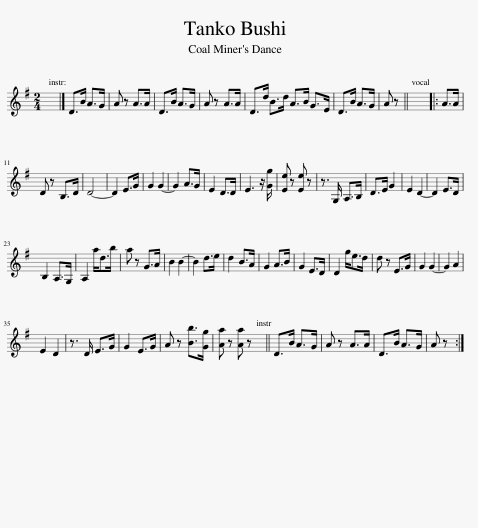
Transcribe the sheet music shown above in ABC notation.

X:1
L:1/8
M:2/4
I:linebreak $
K:G
V:1 treble
V:1
 x4 |] D>B A>G | A z A>A | D>B A>G | A z A>A | %5
 D>d B>d A>B G>E | D>B A>G | A z || x4 |: A>A |$ %10
 D z B,>D | D4- | D2 E>G | G2 G2- | G2 A>G | %15
 E2 D>D | E3 z/ [Gg]/ | [Ee] z [Ee] z | z3/2 G,/ A,>B, | D>E G2 | %20
 E2 D2- | D2 E>D |$ B,2 A,>G, | A,2 a<db/ | a z G>A | %25
 B2 B2- | B2 d>e | d2 B>A | G2 A>B | G2 E>D | %30
 D2 g<ed/ | d z E>G | G2 G2- | G2 A2 |$ E2 D2 | %35
 z3/2 D/ E>G | G2 E>G | A z [Bb]>[Gg] | [Aa] z [Aa] z || D>B A>G | %40
 A z A>A | D>B A>G | A z :| %43
